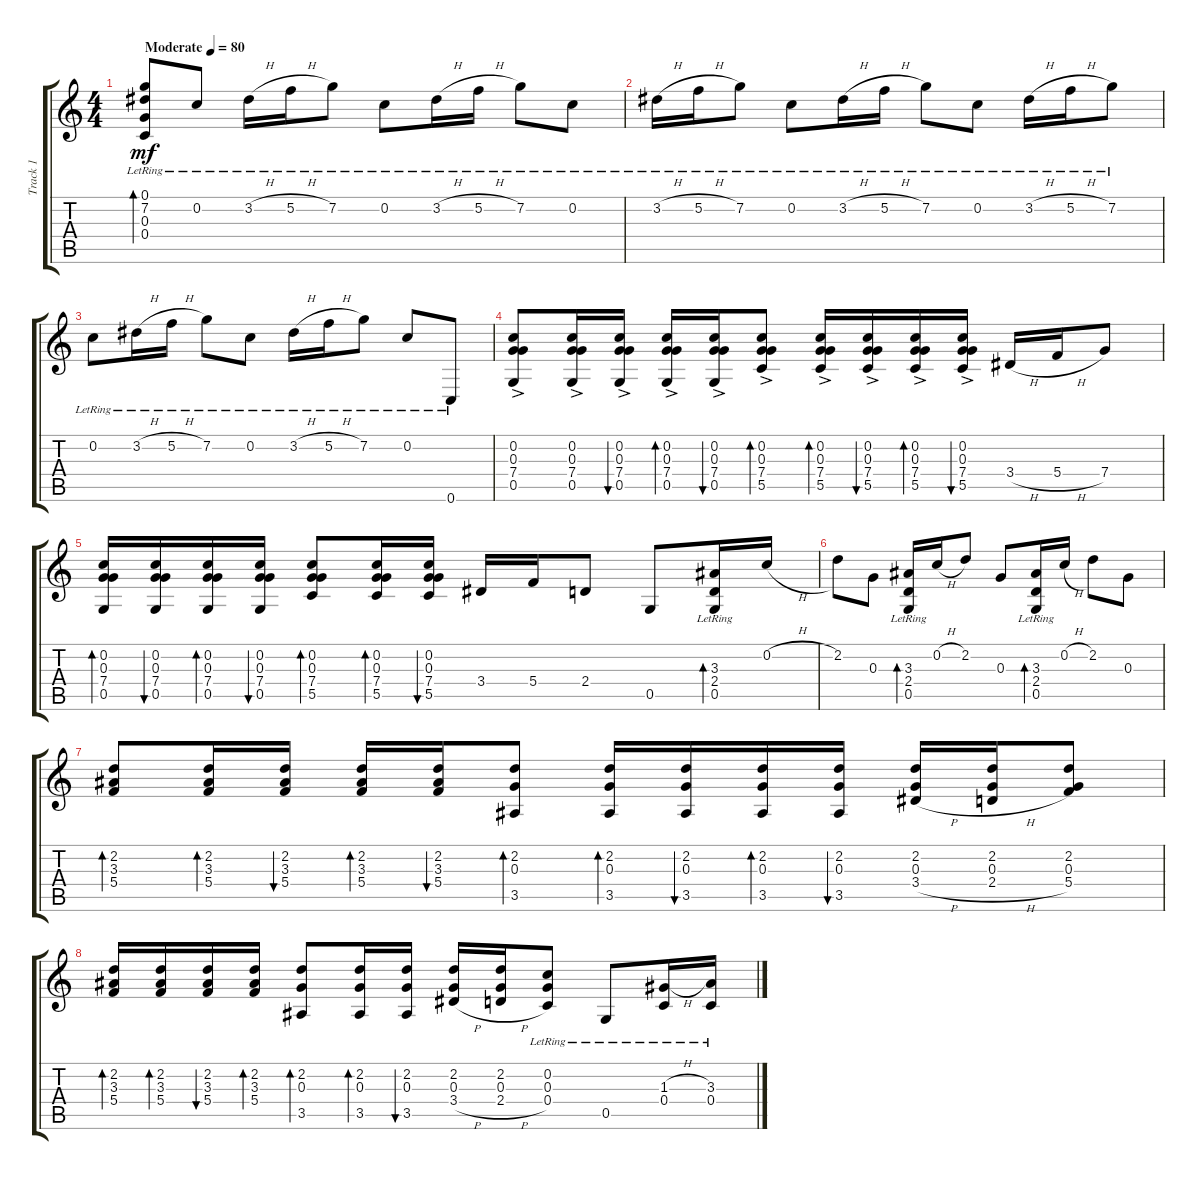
\track ("Track 1" "Track 1") {instrument acousticguitarsteel}
\staff {score tabs}
\tuning (Eb4 C4 G3 C3 G2 C2) {hide}
\ts (4 4)
\tempo (80 "Moderate")
\clef g2
\ks c
(0.1{lr} 7.2 0.3 0.4{lr}).8{bd 480 dy mf instrument acousticguitarsteel} 0.2{lr}.8 3.2{h lr}.16 5.2{h lr}.16 7.2{lr}.8 0.2{lr}.8 3.2{h lr}.16 5.2{h lr}.16 7.2{lr}.8 0.2{lr}.8 |
3.2{h lr}.16 5.2{h lr}.16 7.2{lr}.8 0.2{lr}.8 3.2{h lr}.16 5.2{h lr}.16 7.2{lr}.8 0.2{lr}.8 3.2{h lr}.16 5.2{h lr}.16 7.2{lr}.8 |
0.2{lr}.8 3.2{h lr}.16 5.2{h lr}.16 7.2{lr}.8 0.2{lr}.8 3.2{h lr}.16 5.2{h lr}.16 7.2{lr}.8 0.2{lr}.8 0.6{lr}.8 |
(0.2 0.3 7.4{ac} 0.5).8 (0.2 0.3 7.4{ac} 0.5).16 (0.2 0.3 7.4{ac} 0.5).16{bu 30} (0.2 0.3 7.4{ac} 0.5).16{bd 30} (0.2 0.3 7.4{ac} 0.5).16{bu 30} (0.2 0.3 7.4{ac} 5.5{ac}).8{bd 30} (0.2 0.3 7.4{ac} 5.5{ac}).16{bd 30} (0.2 0.3 7.4{ac} 5.5{ac}).16{bu 30} (0.2 0.3 7.4{ac} 5.5{ac}).16{bd 30} (0.2 0.3 7.4{ac} 5.5{ac}).16{bu 30} 3.4{h}.16 5.4{h}.16 7.4.8 |
(0.2 0.3 7.4 0.5).16{bd 30} (0.2 0.3 7.4 0.5).16{bu 30} (0.2 0.3 7.4 0.5).16{bd 30} (0.2 0.3 7.4 0.5).16{bu 30} (0.2 0.3 7.4 5.5).8{bd 30} (0.2 0.3 7.4 5.5).16{bd 30} (0.2 0.3 7.4 5.5).16{bu 30} 3.4.16 5.4.16 2.4.8 0.5.8 (3.3{lr} 2.4{lr} 0.5{lr}).16{bd 480} 0.2{h}.16 |
2.2.8 0.3.8 (3.3{lr} 2.4{lr} 0.5).16{bd 480} 0.2{h}.16 2.2.8 0.3.8 (3.3{lr} 2.4{lr} 0.5{lr}).16{bd 480} 0.2{h}.16 2.2.8 0.3.8 |
(2.2 3.3 5.4).8{bd 30} (2.2 3.3 5.4).16{bd 30} (2.2 3.3 5.4).16{bu 30} (2.2 3.3 5.4).16{bd 30} (2.2 3.3 5.4).16{bu 30} (2.2 0.3 3.5).8{bd 30} (2.2 0.3 3.5).16{bd 30} (2.2 0.3 3.5).16{bu 30} (2.2 0.3 3.5).16{bd 30} (2.2 0.3 3.5).16{bu 30} (2.2 0.3 3.4{h}).16 (2.2 0.3 2.4{h}).16 (2.2 0.3 5.4).8 |
(2.2 3.3 5.4).16{bd 30} (2.2 3.3 5.4).16{bd 30} (2.2 3.3 5.4).16{bu 30} (2.2 3.3 5.4).16{bd 30} (2.2 0.3 3.5).8{bd 30} (2.2 0.3 3.5).16{bd 30} (2.2 0.3 3.5).16{bu 30} (2.2 0.3 3.4{h}).16 (2.2 0.3 2.4{h}).16 (0.2{lr} 0.3{lr} 0.4{lr}).8 0.5{lr}.8 (1.3{h lr} 0.4{lr}).16 (3.3{h lr} 0.4{lr}).16
